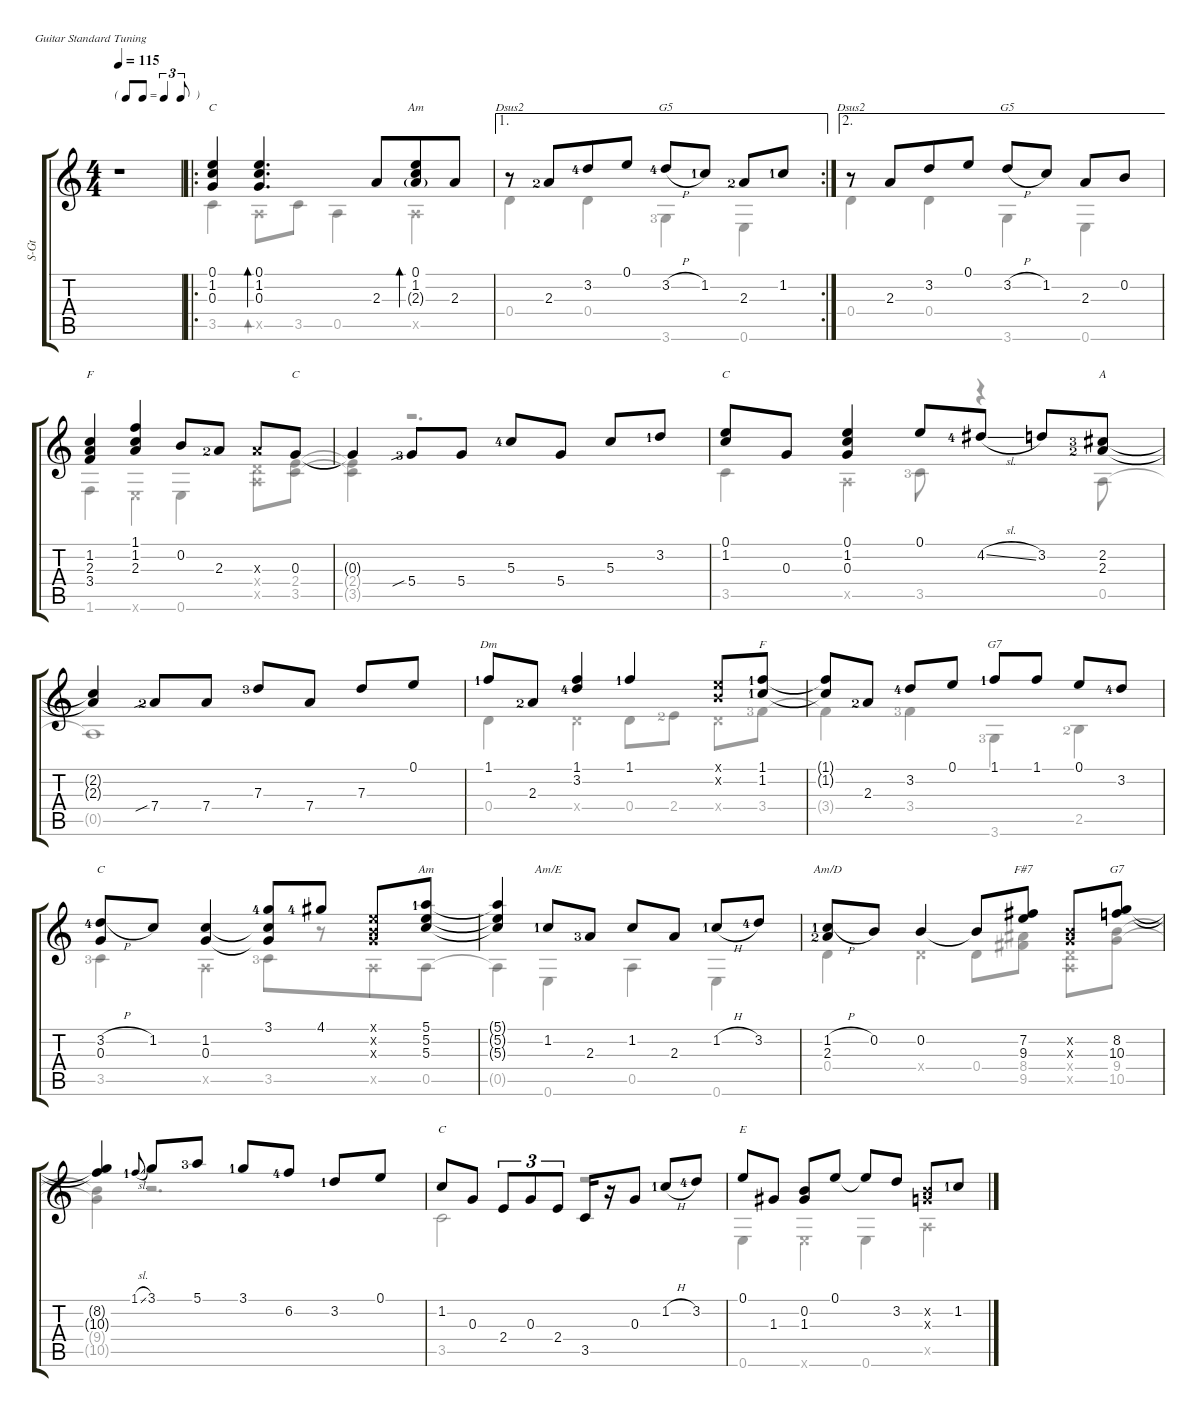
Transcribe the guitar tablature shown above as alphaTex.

\defaultSystemsLayout 4
\hideDynamics
\bracketExtendMode groupsimilarinstruments
\otherSystemsTrackNameOrientation horizontal
\defaultBarNumberDisplay Hide
\track ("Steel Guitar" "S-Gt") {instrument acousticguitarsteel}
\staff {score tabs}
\tuning (E4 B3 G3 D3 A2 E2)
\chord ("C" 0 1 0 2 3 x) {showdiagram false}
\chord ("Am" 0 1 2 2 0 x) {showdiagram false}
\chord ("Dsus2" 0 3 2 0 x x) {showdiagram false}
\chord ("G5" x 3 0 x x 3) {showdiagram false}
\chord ("F" 1 1 2 3 3 1) {showdiagram false barre (1 1)}
\chord ("A " x 2 2 x 0 x) {showdiagram false}
\chord ("Dm" 1 3 2 0 x x) {showdiagram false}
\chord ("F" 1 1 2 3 x x) {showdiagram false barre 1}
\chord ("G7" 1 x x x 2 3) {showdiagram false}
\chord ("Am" 5 5 5 x 4 x) {firstfret 5 showdiagram false barre (5 5)}
\chord ("Am/E" x 1 2 2 0 0) {showdiagram false}
\chord ("Am/D" 0 1 2 0 x x) {showdiagram false}
\chord ("F#7" x 7 9 8 9 x) {firstfret 7 showdiagram false}
\chord ("G7" x 8 10 9 10 x) {firstfret 8 showdiagram false}
\chord ("E" 0 0 1 2 2 0) {showdiagram false}
\voice
\ts (4 4)
\tf triplet8th
\tempo 115
\clef g2
\ks c
r.1{dy mf instrument acousticguitarsteel beam Down} |
\ro
(0.1 1.2 0.3).4{ch "C" beam Up} (1.2 0.3 0.1).4{d bd 30 beam Up} 2.3.8{beam Up beam merge} (2.3{g} 1.2 0.1).8{bd 30 ch "Am" beam Up} 2.3.8{beam Up} |
\ae 1
\rc 2
r.8{ch "Dsus2" beam Up} 2.3{lf 3}.8{beam Up beam merge} 3.2{lf 5}.8{beam Up} 0.1.8{beam Up} 3.2{h lf 5}.8{ch "G5" beam Up} 1.2{lf 2}.8{beam Up} 2.3{lf 3}.8{beam Up} 1.2{lf 2}.8{beam Up} |
\ae 2
r.8{ch "Dsus2" beam Up} 2.3.8{beam Up beam merge} 3.2.8{beam Up} 0.1.8{beam Up} 3.2{h}.8{ch "G5" beam Up} 1.2.8{beam Up} 2.3.8{beam Up} 0.2.8{beam Up} |
(1.2 2.3 3.4).4{ch "F" beam Up} (1.2 2.3 1.1).4{beam Up} 0.2.8{beam Up} 2.3{lf 3}.8{beam Up} 2.3{x}.8{beam Up} 0.3.8{ch "C" beam Up} |
0.3{t}.4{beam Up} 5.4{sib lf 4}.8{beam Up} 5.4.8{beam Up} 5.3{lf 5}.8{beam Up} 5.4.8{beam Up} 5.3.8{beam Up} 3.2{lf 2}.8{beam Up} |
(0.1 1.2).8{ch "C" beam Up} 0.3.8{beam Up} (0.1 1.2 0.3).4{beam Up} 0.1.8{beam Up} 4.2{sl lf 5 acc #}.8{beam Up} 3.2.8{beam Up} (2.2{lf 4 acc #} 2.3{lf 3}).8{ch "A " beam Up} |
(2.2{t acc #} 2.3{t}).4{beam Up} 7.4{sib lf 3}.8{beam Up} 7.4.8{beam Up} 7.3{lf 4}.8{beam Up} 7.4.8{beam Up} 7.3.8{beam Up} 0.1.8{beam Up} |
1.1{lf 2}.8{ch "Dm" beam Up} 2.3{lf 3}.8{beam Up} (1.1 3.2{lf 5}).4{beam Up} 1.1{lf 2}.4{beam Up} (0.1{x} 0.2{x}).8{beam Up} (1.1{lf 2} 1.2{lf 2}).8{ch "F" beam Up} |
(1.1{t} 1.2{t}).8{beam Up} 2.3{lf 3}.8{beam Up} 3.2{lf 5}.8{beam Up} 0.1.8{beam Up} 1.1{lf 2}.8{ch "G7" beam Up} 1.1.8{beam Up} 0.1.8{beam Up} 3.2{lf 5}.8{beam Up} |
(3.2{h lf 5} 0.3).8{ch "C" beam Up} 1.2.8{beam Up} (1.2 0.3).4{beam Up} (1.2{t} 0.3{t} 3.1{lf 5}).8{beam Up} 4.1{lf 5 acc #}.8{beam Up} (0.1{x} 0.2{x} 0.3{x}).8{beam Up} (5.3 5.2 5.1{lf 2}).8{ch "Am" beam Up} |
(5.3{t} 5.2{t} 5.1{t}).4{beam Up} 1.2{lf 2}.8{ch "Am/E" beam Up} 2.3{lf 4}.8{beam Up} 1.2.8{beam Up} 2.3.8{beam Up} 1.2{h lf 2}.8{beam Up} 3.2{lf 5}.8{beam Up} |
(1.2{h lf 2} 2.3{lf 3}).8{ch "Am/D" beam Up} 0.2.8{beam Up} 0.2.4{beam Up} 0.2{t}.8{beam Up} (7.2{acc #} 9.3).8{ch "F#7" beam Up} (0.3{x} 0.2{x}).8{beam Up} (8.2 10.3).8{ch "G7" beam Up} |
(8.2{t} 10.3{t}).4{beam Up} 1.1{sl lf 2}.8{gr onbeat beam Up} 3.1.8{beam Up} 5.1{lf 4}.8{beam Up} 3.1{lf 2}.8{beam Up} 6.2{lf 5}.8{beam Up} 3.2{lf 2}.8{beam Up} 0.1.8{beam Up} |
1.2.8{ch "C" beam Up} 0.3.8{beam Up} 2.4.8{tu (3 2) beam Up} 0.3.8{tu (3 2) beam Up} 2.4.8{tu (3 2) beam Up beam split} 3.5.16{beam Up beam merge} r.16{beam Up beam merge} 0.3.8{beam Up beam split} 1.2{h lf 2}.8{beam Up beam merge} 3.2{lf 5}.8{beam Up} |
0.1.8{ch "E" beam Up} 1.3{acc #}.8{beam Up} (1.3{acc #} 0.2).8{beam Up} 0.1.8{beam Up} 0.1{t}.8{beam Up} 3.2.8{beam Up} (0.2{x} 0.3{x}).8{beam Up} 1.2{lf 2}.8{beam Up}
\voice
\clef g2
\ottava regular
\simile none
\ks c
|
3.5.4{beam Down} 0.5{x}.8{bd 0 beam Down} 3.5.8{beam Down} 0.5.4{beam Down} 0.5{x}.4{beam Down} |
0.4.4{beam Down} 0.4.4{beam Down} 3.6{lf 4}.4{beam Down} 0.6.4{beam Down} |
0.4.4{beam Down} 0.4.4{beam Down} 3.6.4{beam Down} 0.6.4{beam Down} |
1.6.4{beam Down} 0.6{x}.4{beam Down} 0.6.4{beam Down} (0.5{x} 0.4{x}).8{beam Down} (2.4 3.5).8{beam Down} |
(2.4{t} 3.5{t}).4{beam Down} r.2{d beam Down} |
3.5.4{beam Down} 0.5{x}.4{beam Down} 3.5{lf 4}.8{beam Down} r.4{beam Down} 0.5.8{beam Down} |
0.5{t}.1{beam Down} |
0.4.4{beam Down} 0.4{x}.4{beam Down} 0.4.8{beam Down} 2.4{lf 3}.8{beam Down} 0.4{x}.8{beam Down} 3.4{lf 4}.8{beam Down} |
3.4{t}.4{beam Down} 3.4{lf 4}.4{beam Down} 3.6{lf 4}.4{beam Down} 2.5{lf 3}.4{beam Down} |
3.5{lf 4}.4{beam Down} 0.5{x}.4{beam Down} 3.5{lf 4}.8{beam Down beam merge} r.8{beam Down beam merge} 0.5{x}.8{beam Down} 0.5.8{beam Down} |
0.5{t}.4{beam Down} 0.6.4{beam Down} 0.5.4{beam Down} 0.6.4{beam Down} |
0.4.4{beam Down} 0.4{x}.4{beam Down} 0.4.8{beam Down} (9.5{acc #} 8.4{acc #}).8{beam Down} (0.5{x} 0.4{x}).8{beam Down} (10.5 9.4).8{beam Down} |
(10.5{t} 9.4{t}).4{beam Down} r.2{d beam Down} |
3.5.2{beam Down} r.2{beam Down} |
0.6.4{beam Down} 0.6{x}.4{beam Down} 0.6.4{beam Down} 0.5{x}.4{beam Down}
